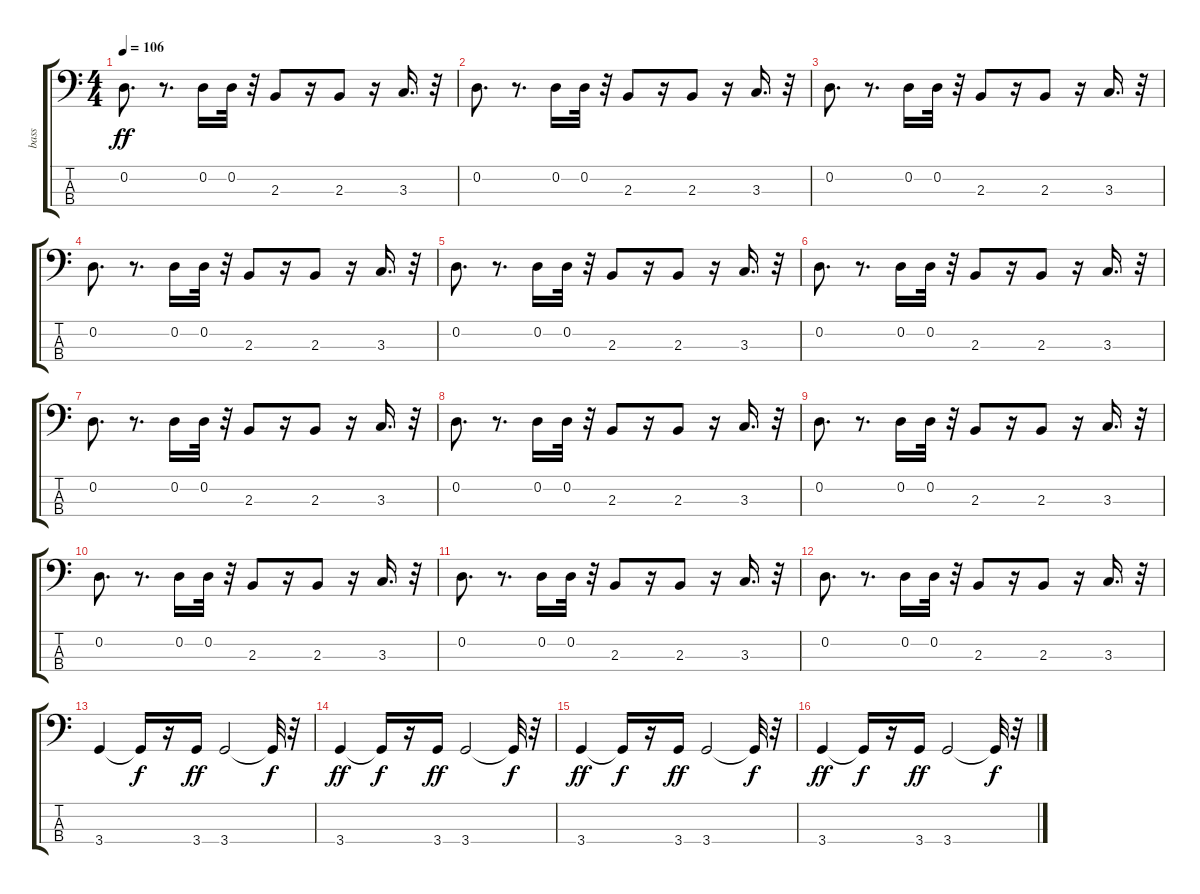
\track ("bass" "bass") {instrument electricbassfinger}
\staff {score tabs}
\tuning (G2 D2 A1 E1) {hide}
\ts (4 4)
\tempo 106
\clef f4
\ks c
0.2.8{d dy ff} r.8{d} 0.2.16 0.2.32 r.32 2.3.8 r.16 2.3.8 r.16 3.3.16{d} r.32 |
0.2.8{d} r.8{d} 0.2.16 0.2.32 r.32 2.3.8 r.16 2.3.8 r.16 3.3.16{d} r.32 |
0.2.8{d} r.8{d} 0.2.16 0.2.32 r.32 2.3.8 r.16 2.3.8 r.16 3.3.16{d} r.32 |
0.2.8{d} r.8{d} 0.2.16 0.2.32 r.32 2.3.8 r.16 2.3.8 r.16 3.3.16{d} r.32 |
0.2.8{d} r.8{d} 0.2.16 0.2.32 r.32 2.3.8 r.16 2.3.8 r.16 3.3.16{d} r.32 |
0.2.8{d} r.8{d} 0.2.16 0.2.32 r.32 2.3.8 r.16 2.3.8 r.16 3.3.16{d} r.32 |
0.2.8{d} r.8{d} 0.2.16 0.2.32 r.32 2.3.8 r.16 2.3.8 r.16 3.3.16{d} r.32 |
0.2.8{d} r.8{d} 0.2.16 0.2.32 r.32 2.3.8 r.16 2.3.8 r.16 3.3.16{d} r.32 |
0.2.8{d} r.8{d} 0.2.16 0.2.32 r.32 2.3.8 r.16 2.3.8 r.16 3.3.16{d} r.32 |
0.2.8{d} r.8{d} 0.2.16 0.2.32 r.32 2.3.8 r.16 2.3.8 r.16 3.3.16{d} r.32 |
0.2.8{d} r.8{d} 0.2.16 0.2.32 r.32 2.3.8 r.16 2.3.8 r.16 3.3.16{d} r.32 |
0.2.8{d} r.8{d} 0.2.16 0.2.32 r.32 2.3.8 r.16 2.3.8 r.16 3.3.16{d} r.32 |
3.4.4 3.4{t}.16{dy f} r.16 3.4.16{dy ff} 3.4.2 3.4{t}.32{dy f} r.32 |
3.4.4{dy ff} 3.4{t}.16{dy f} r.16 3.4.16{dy ff} 3.4.2 3.4{t}.32{dy f} r.32 |
3.4.4{dy ff} 3.4{t}.16{dy f} r.16 3.4.16{dy ff} 3.4.2 3.4{t}.32{dy f} r.32 |
3.4.4{dy ff} 3.4{t}.16{dy f} r.16 3.4.16{dy ff} 3.4.2 3.4{t}.32{dy f} r.32
